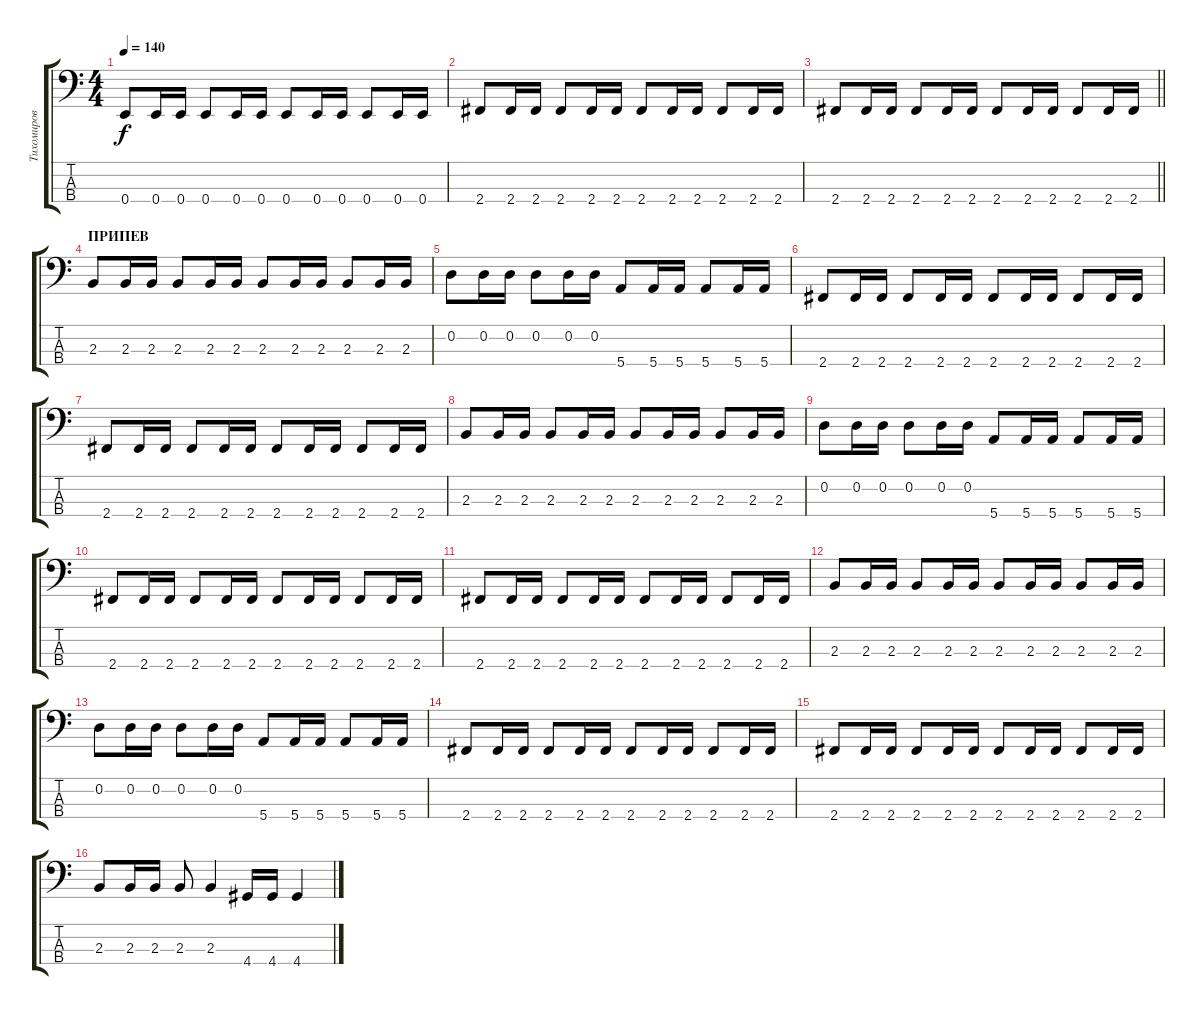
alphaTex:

\track ("Тихомиров" "Тихомиров") {instrument electricbasspick}
\staff {score tabs}
\tuning (G2 D2 A1 E1) {hide}
\ts (4 4)
\tempo 140
\clef f4
\ks c
0.4.8{dy f} 0.4.16 0.4.16 0.4.8 0.4.16 0.4.16 0.4.8 0.4.16 0.4.16 0.4.8 0.4.16 0.4.16 |
2.4.8 2.4.16 2.4.16 2.4.8 2.4.16 2.4.16 2.4.8 2.4.16 2.4.16 2.4.8 2.4.16 2.4.16 |
\barLineRight lightlight
2.4.8 2.4.16 2.4.16 2.4.8 2.4.16 2.4.16 2.4.8 2.4.16 2.4.16 2.4.8 2.4.16 2.4.16 |
\section ("" "ПРИПЕВ")
2.3.8 2.3.16 2.3.16 2.3.8 2.3.16 2.3.16 2.3.8 2.3.16 2.3.16 2.3.8 2.3.16 2.3.16 |
0.2.8 0.2.16 0.2.16 0.2.8 0.2.16 0.2.16 5.4.8 5.4.16 5.4.16 5.4.8 5.4.16 5.4.16 |
2.4.8 2.4.16 2.4.16 2.4.8 2.4.16 2.4.16 2.4.8 2.4.16 2.4.16 2.4.8 2.4.16 2.4.16 |
2.4.8 2.4.16 2.4.16 2.4.8 2.4.16 2.4.16 2.4.8 2.4.16 2.4.16 2.4.8 2.4.16 2.4.16 |
2.3.8 2.3.16 2.3.16 2.3.8 2.3.16 2.3.16 2.3.8 2.3.16 2.3.16 2.3.8 2.3.16 2.3.16 |
0.2.8 0.2.16 0.2.16 0.2.8 0.2.16 0.2.16 5.4.8 5.4.16 5.4.16 5.4.8 5.4.16 5.4.16 |
2.4.8 2.4.16 2.4.16 2.4.8 2.4.16 2.4.16 2.4.8 2.4.16 2.4.16 2.4.8 2.4.16 2.4.16 |
2.4.8 2.4.16 2.4.16 2.4.8 2.4.16 2.4.16 2.4.8 2.4.16 2.4.16 2.4.8 2.4.16 2.4.16 |
2.3.8 2.3.16 2.3.16 2.3.8 2.3.16 2.3.16 2.3.8 2.3.16 2.3.16 2.3.8 2.3.16 2.3.16 |
0.2.8 0.2.16 0.2.16 0.2.8 0.2.16 0.2.16 5.4.8 5.4.16 5.4.16 5.4.8 5.4.16 5.4.16 |
2.4.8 2.4.16 2.4.16 2.4.8 2.4.16 2.4.16 2.4.8 2.4.16 2.4.16 2.4.8 2.4.16 2.4.16 |
2.4.8 2.4.16 2.4.16 2.4.8 2.4.16 2.4.16 2.4.8 2.4.16 2.4.16 2.4.8 2.4.16 2.4.16 |
2.3.8 2.3.16 2.3.16 2.3.8 2.3.4 4.4.16 4.4.16 4.4.4
